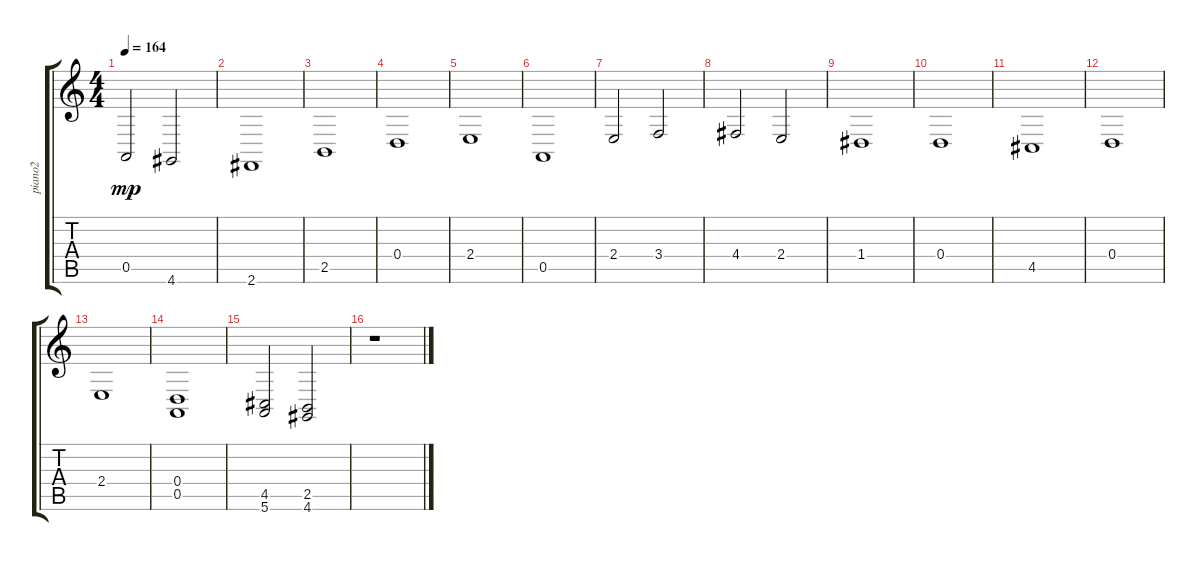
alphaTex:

\track ("piano2" "piano2") {instrument acousticgrandpiano}
\staff {score tabs}
\tuning (E4 B3 G3 D3 A2 E2) {hide}
\ts (4 4)
\tempo 164
\clef g2
\ks c
0.5.2{dy mp} 4.6.2 |
2.6.1 |
2.5.1 |
0.4.1 |
2.4.1 |
0.5.1 |
2.4.2 3.4.2 |
4.4.2 2.4.2 |
1.4.1 |
0.4.1 |
4.5.1 |
0.4.1 |
2.4.1 |
(0.4 0.5).1 |
(4.5 5.6).2 (2.5 4.6).2 |
r.1
